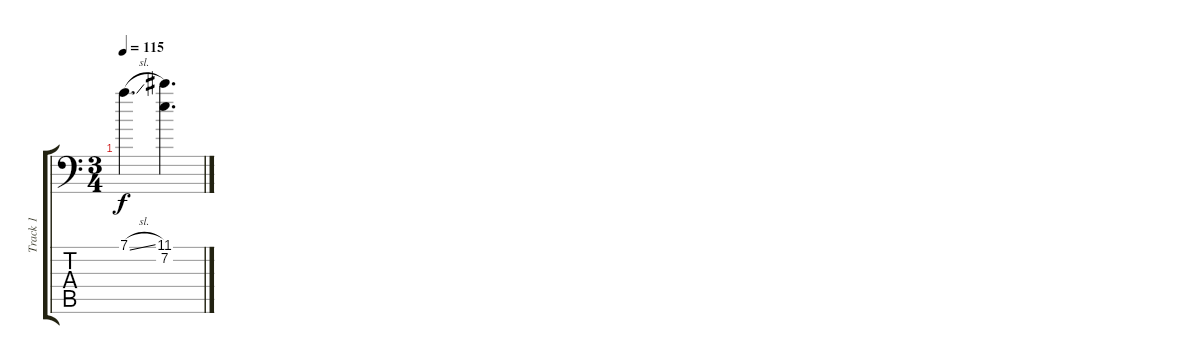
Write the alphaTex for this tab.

\track ("Track 1" "Track 1") {instrument electricguitarjazz}
\staff {score tabs}
\tuning (D4 A3 F3 Bb2 F2 Bb1) {hide}
\ts (3 4)
\tempo 115
\clef f4
\ks c
7.1{sl}.4{d dy f} (11.1 7.2{t}).4{d}
